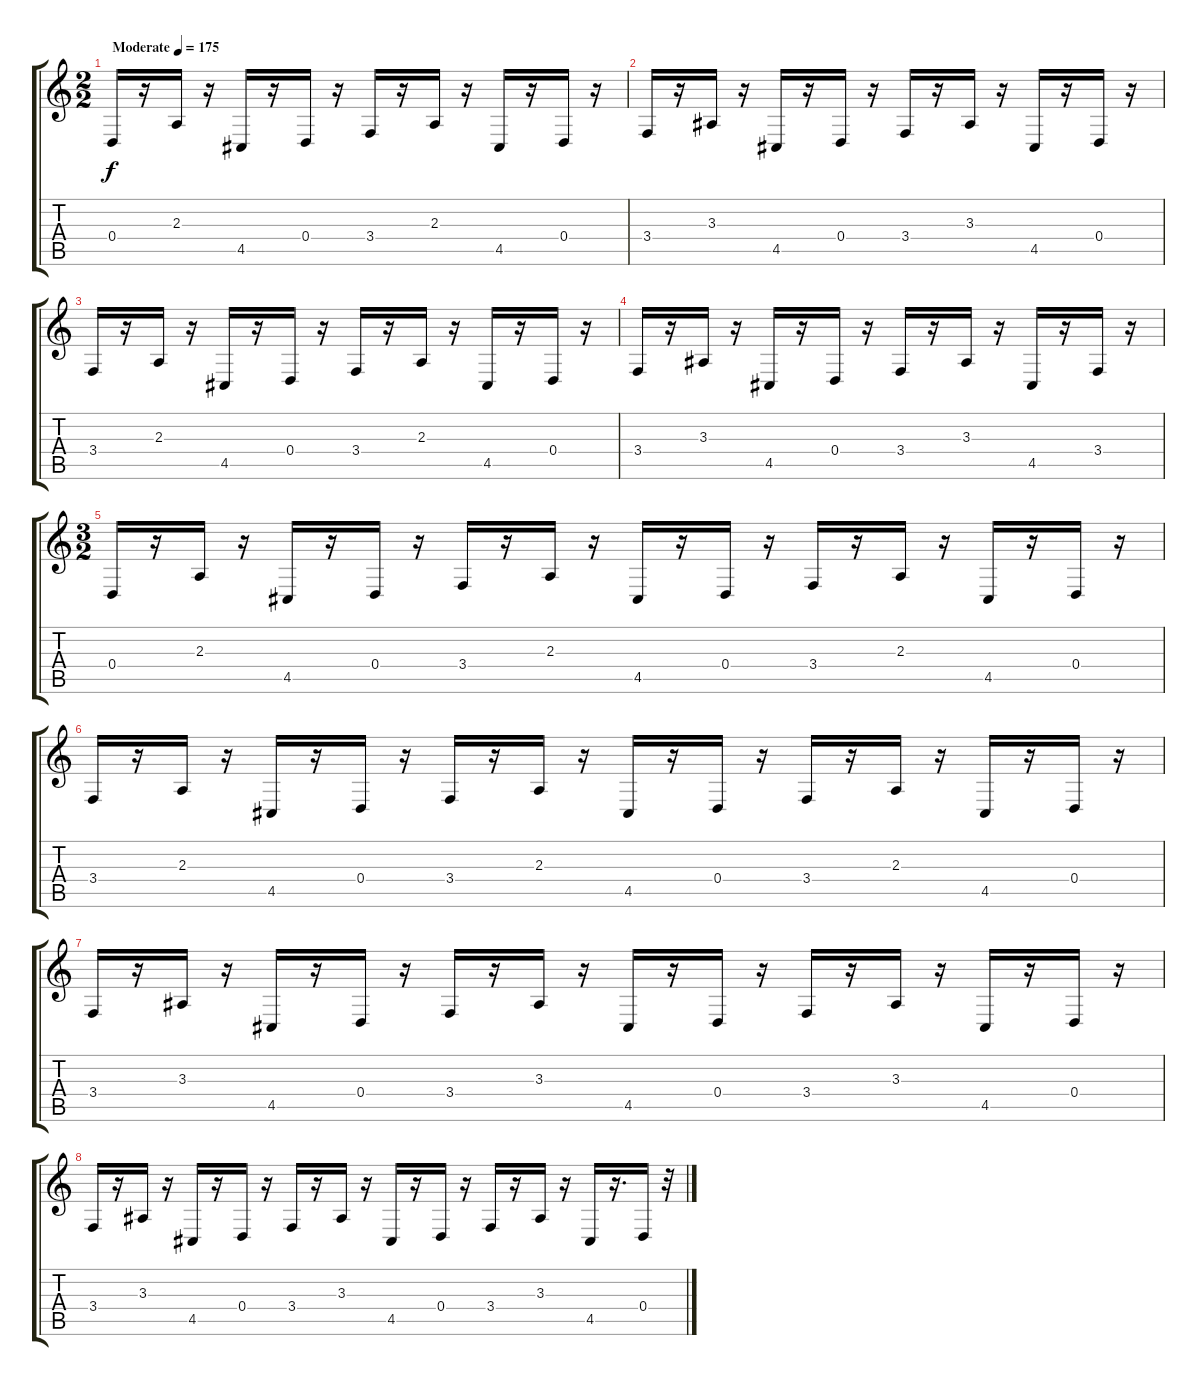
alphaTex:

\track "" {instrument stringensemble1}
\staff {score tabs}
\tuning (E4 B3 G3 D3 A2 E2) {hide}
\ts (2 2)
\tempo (175 "Moderate")
\clef g2
\ks c
0.4.16{dy f instrument stringensemble1} r.16 2.3.16 r.16 4.5.16 r.16 0.4.16 r.16 3.4.16 r.16 2.3.16 r.16 4.5.16 r.16 0.4.16 r.16 |
3.4.16 r.16 3.3.16 r.16 4.5.16 r.16 0.4.16 r.16 3.4.16 r.16 3.3.16 r.16 4.5.16 r.16 0.4.16 r.16 |
3.4.16 r.16 2.3.16 r.16 4.5.16 r.16 0.4.16 r.16 3.4.16 r.16 2.3.16 r.16 4.5.16 r.16 0.4.16 r.16 |
3.4.16 r.16 3.3.16 r.16 4.5.16 r.16 0.4.16 r.16 3.4.16 r.16 3.3.16 r.16 4.5.16 r.16 3.4.16 r.16 |
\ts (3 2)
0.4.16 r.16 2.3.16 r.16 4.5.16 r.16 0.4.16 r.16 3.4.16 r.16 2.3.16 r.16 4.5.16 r.16 0.4.16 r.16 3.4.16 r.16 2.3.16 r.16 4.5.16 r.16 0.4.16 r.16 |
3.4.16 r.16 2.3.16 r.16 4.5.16 r.16 0.4.16 r.16 3.4.16 r.16 2.3.16 r.16 4.5.16 r.16 0.4.16 r.16 3.4.16 r.16 2.3.16 r.16 4.5.16 r.16 0.4.16 r.16 |
3.4.16 r.16 3.3.16 r.16 4.5.16 r.16 0.4.16 r.16 3.4.16 r.16 3.3.16 r.16 4.5.16 r.16 0.4.16 r.16 3.4.16 r.16 3.3.16 r.16 4.5.16 r.16 0.4.16 r.16 |
3.4.16 r.16 3.3.16 r.16 4.5.16 r.16 0.4.16 r.16 3.4.16 r.16 3.3.16 r.16 4.5.16 r.16 0.4.16 r.16 3.4.16 r.16 3.3.16 r.16 4.5.16 r.16{d} 0.4.16 r.32
